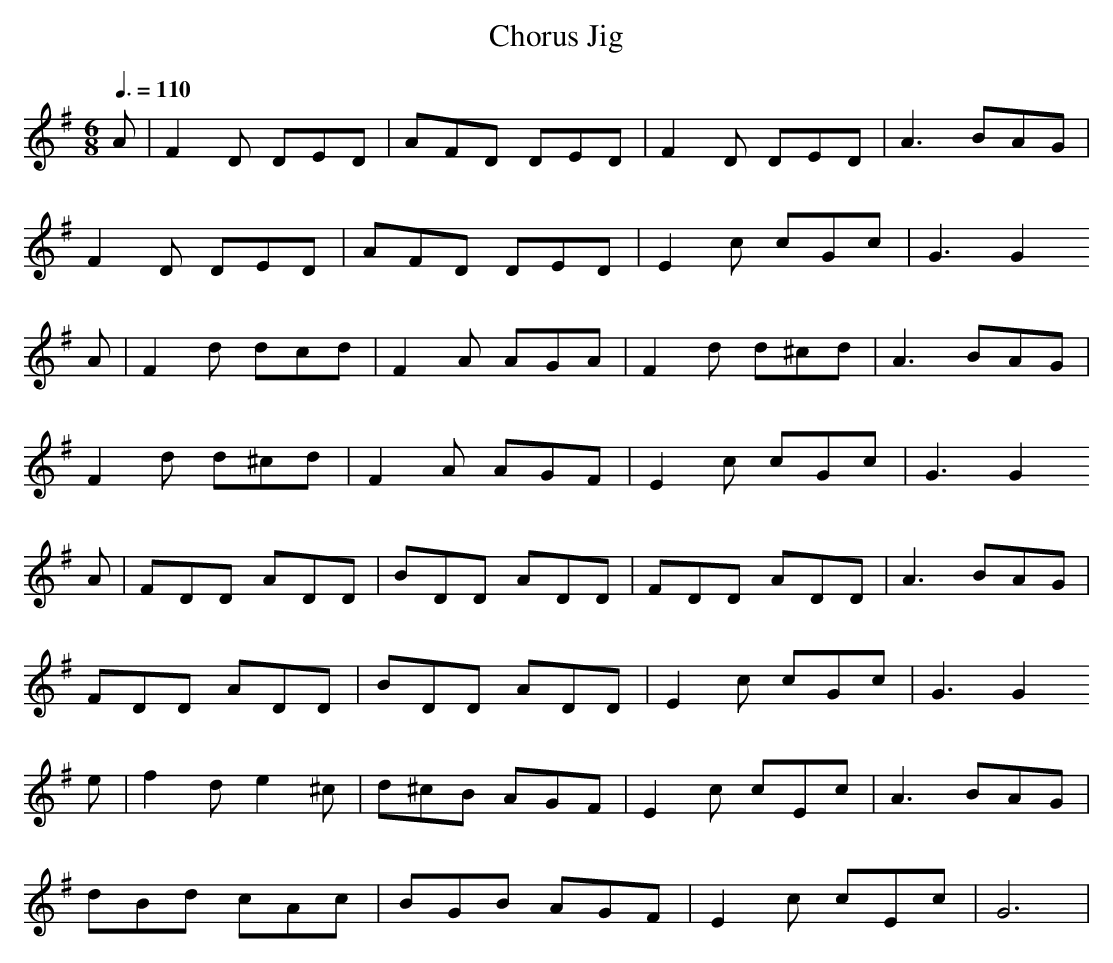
X:1
T: Chorus Jig
M: 6/8
L: 1/8
Q: 3/8=110
K: G
A | F2D DED | AFD DED | F2D DED | A3 BAG |
    F2D DED | AFD DED | E2c cGc | G3 G2
A | F2d dcd | F2A AGA | F2d d^cd | A3 BAG |
    F2d d^cd |F2A AGF | E2c cGc | G3 G2
A | FDD ADD | BDD ADD | FDD ADD | A3 BAG |
    FDD ADD | BDD ADD | E2c cGc | G3 G2
e | f2d e2^c |d^cB AGF | E2c cEc | A3 BAG |
    dBd cAc | BGB AGF | E2c cEc | G6 |
